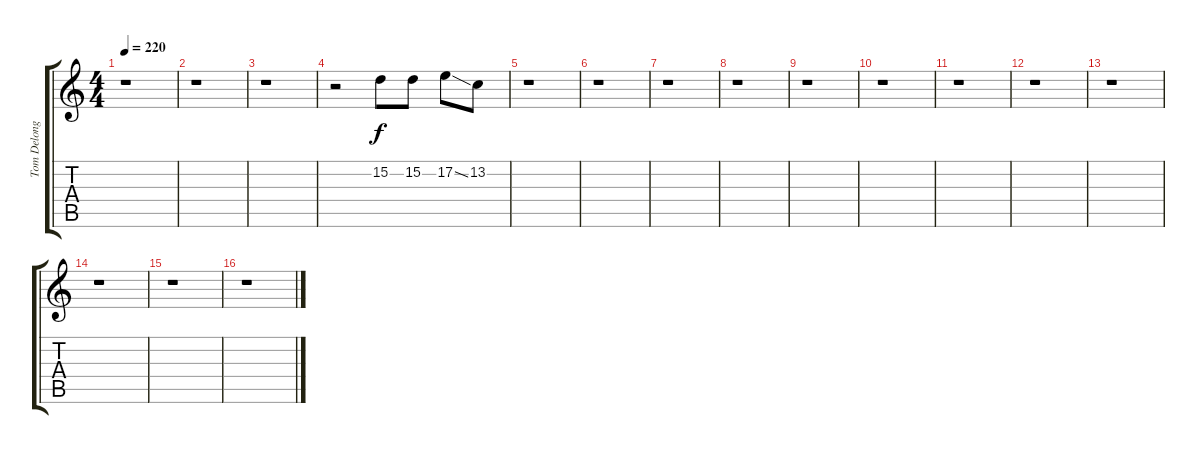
\track ("Tom Delonge (Vocals)" "Tom Delong") {instrument lead2sawtooth}
\staff {score tabs}
\tuning (E4 B3 G3 D3 A2 E2) {hide}
\ts (4 4)
\tempo 220
\clef g2
\ks c
r.1{dy f} |
r.1 |
r.1 |
r.2 15.2.8 15.2.8 17.2{ss}.8 13.2.8 |
r.1 |
r.1 |
r.1 |
r.1 |
r.1 |
r.1 |
r.1 |
r.1 |
r.1 |
r.1 |
r.1 |
r.1
